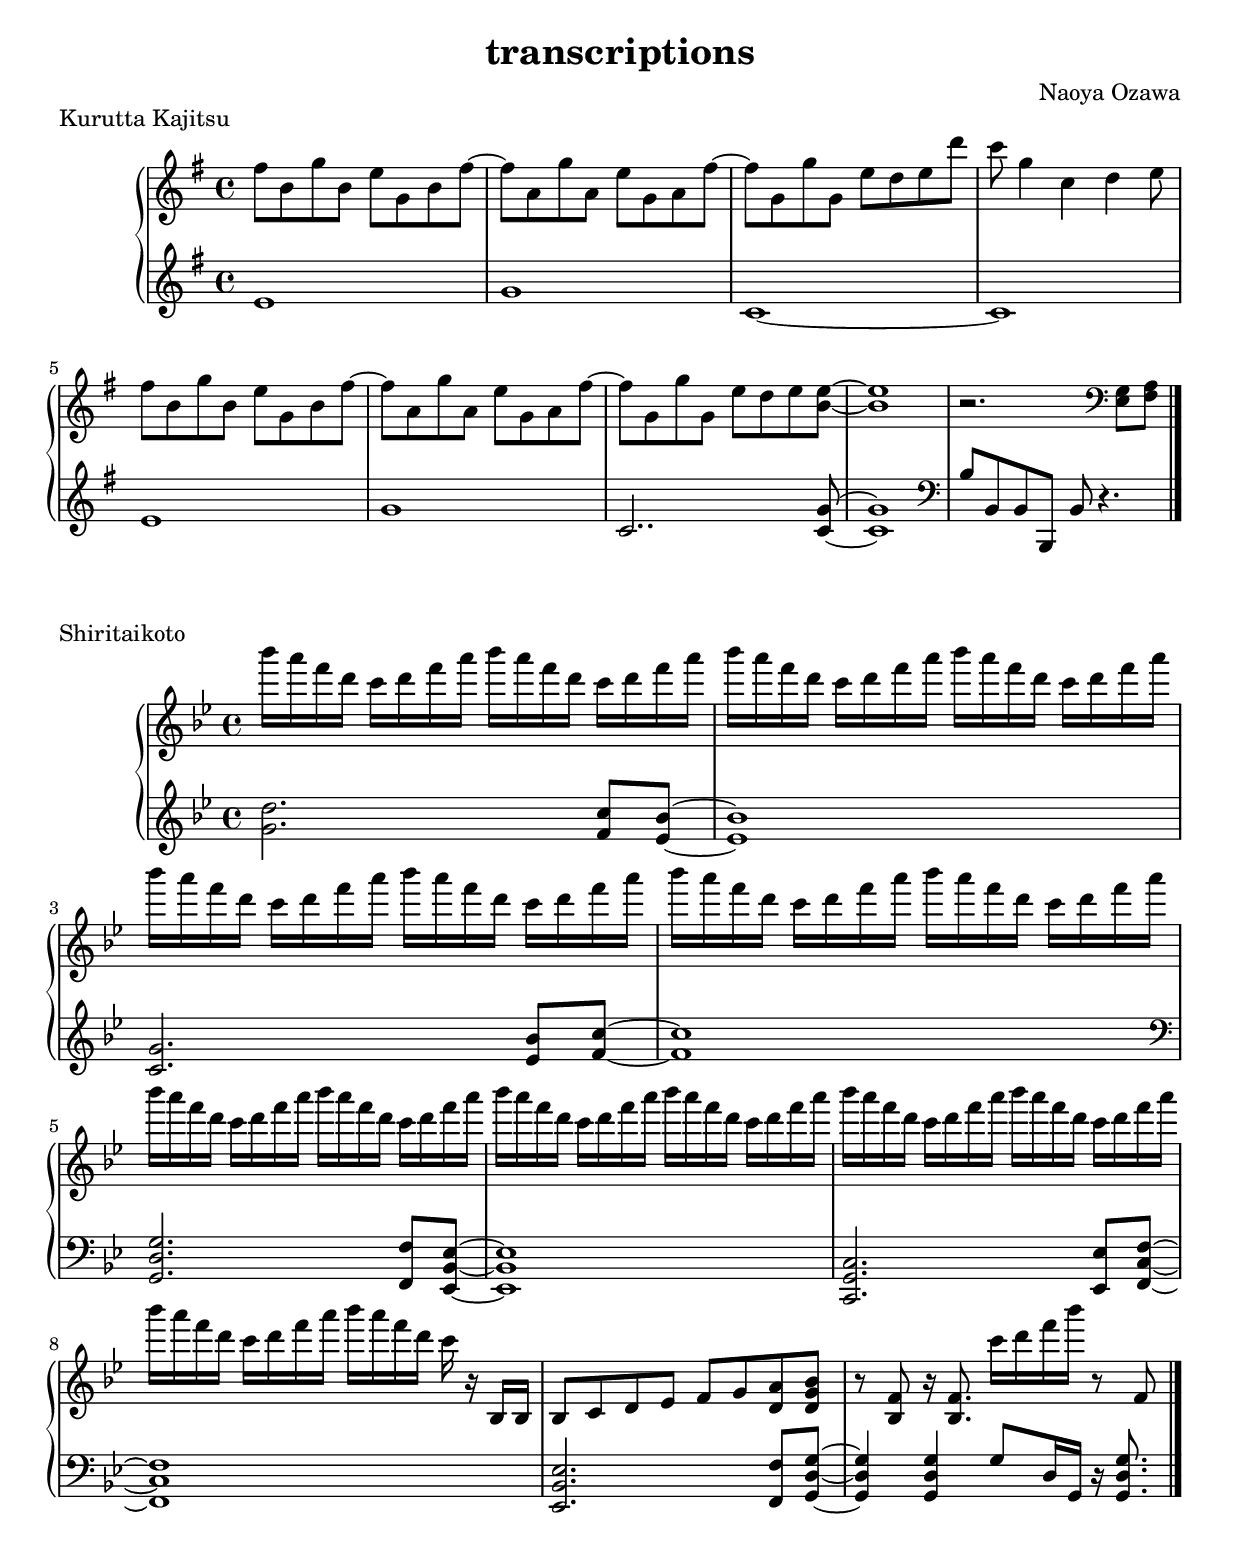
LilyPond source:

\version "2.18.2"
\book{
\header {
  title = "transcriptions"
  composer = "Naoya Ozawa"
  subtitle = ""
}

\paper {
print-page-number = ##f
}


\version "2.18.2"

\score{
  \new PianoStaff <<
    \new Staff = "up" {
      \clef treble
      \key e \minor
      \time 4/4

      \relative c'' {

        fis8 b, g' b, e g, b fis'~ |
	fis8 a, g' a, e' g, a fis'~ |
	fis8 g, g' g, e' d e d' |
	c8 g4 c, d e8 |

        fis8 b, g' b, e g, b fis'~ |
	fis8 a, g' a, e' g, a fis'~ |
	fis8 g, g' g, e' d e <e b>~ |
	<e b>1 |
	r2. \clef bass <g,, e>8 <a fis> \bar "||"


	\bar "|."

      }
    }

    \new Staff = "down" {
      \clef treble
      \key e \minor
      \time 4/4

      \relative c' {
        e1 |
	g1 |
	c,1~ |
	c1 |

	e1 |
	g1 |
	c,2.. <g' c,>8~ |
	<g c,>1 |
	\clef bass
	b,8 b, b b, b' r4. \bar "||"

      \bar "|."

      }
    }
  >>
  \header {
    piece = "Kurutta Kajitsu"
  }

  \layout { }
  \midi { }

}

\version "2.18.2"

\score{
  \new PianoStaff <<
    \new Staff = "up" {
      \clef treble
      \key g \minor
      \time 4/4

      \relative c'''' {

        bes16 a f d c d f a bes a f d c d f a |
        bes16 a f d c d f a bes a f d c d f a |
        bes16 a f d c d f a bes a f d c d f a |
        bes16 a f d c d f a bes a f d c d f a |

        bes16 a f d c d f a bes a f d c d f a |
        bes16 a f d c d f a bes a f d c d f a |
        bes16 a f d c d f a bes a f d c d f a |
        bes16 a f d c d f a bes a f d c r16 bes,,16 bes |

	bes8 c d es f g <a d,> <bes g d> |
	r8 <f bes,>8 r16 <f bes,>8. c''16 d f bes r8 f,, |
	

	\bar "|."

      }
    }

    \new Staff = "down" {
      \clef treble
      \key g \minor
      \time 4/4

      \relative c'' {
        <d g,>2. <c f,>8 <bes es,>~ |
	<bes es,>1 |
	<g c,>2. <bes es,>8 <c f,>~ |
	<c f,>1 |

	\clef bass
	<g, d g,>2. <f f,>8 <es bes es,>~ |
	<es bes es,>1 |
	<c g c,>2. <es es,>8 <f c f,>~ |
	<f c f,>1 |

	<es bes es,>2. <f f,>8 <g d g,>~ |
	<g d g,>4 <g d g,> g8 d16 g, r16 <g' d g,>8. |
	

      \bar "|."

      }
    }
  >>
  \header {
    piece = "Shiritaikoto"
  }

  \layout { }
  \midi { }

}


}